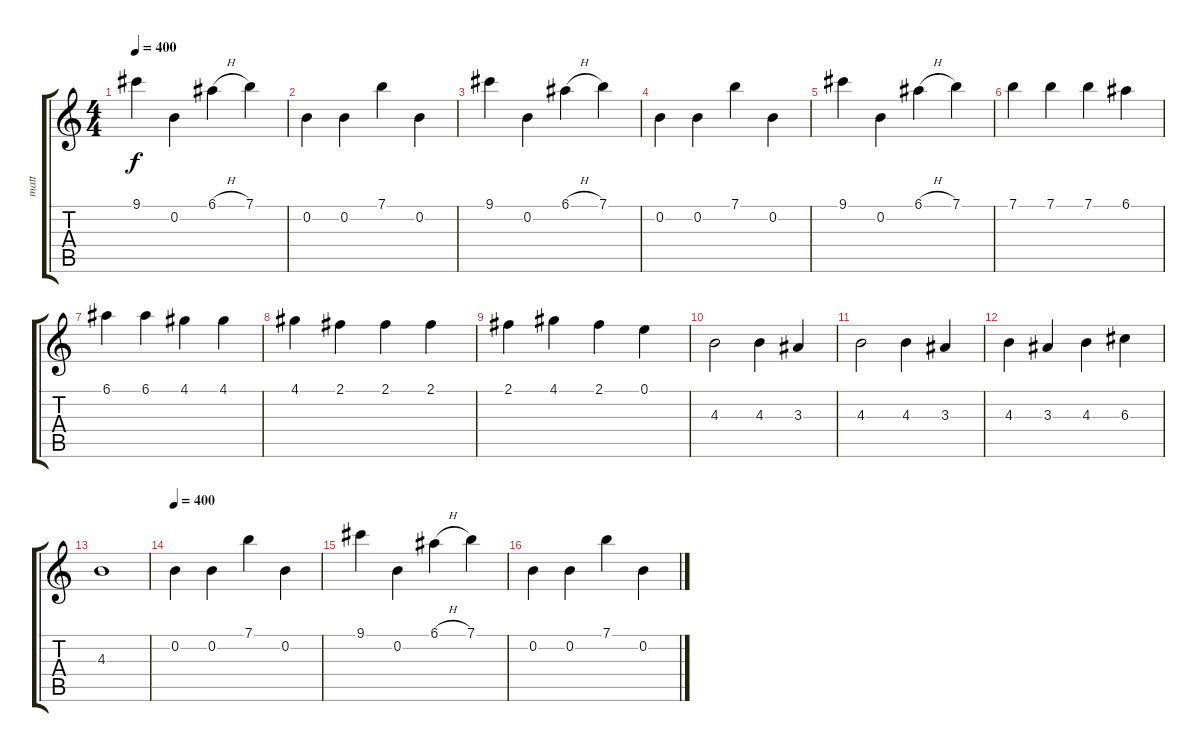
\track ("matt" "matt") {instrument distortionguitar}
\staff {score tabs}
\tuning (E4 B3 G3 D3 A2 E2) {hide}
\ts (4 4)
\tempo 400
\clef g2
\ks c
9.1.4{dy f} 0.2.4 6.1{h}.4 7.1.4 |
0.2.4 0.2.4 7.1.4 0.2.4 |
9.1.4 0.2.4 6.1{h}.4 7.1.4 |
0.2.4 0.2.4 7.1.4 0.2.4 |
9.1.4 0.2.4 6.1{h}.4 7.1.4 |
7.1.4 7.1.4 7.1.4 6.1.4 |
6.1.4 6.1.4 4.1.4 4.1.4 |
4.1.4 2.1.4 2.1.4 2.1.4 |
2.1.4 4.1.4 2.1.4 0.1.4 |
4.3.2 4.3.4 3.3.4 |
4.3.2 4.3.4 3.3.4 |
4.3.4 3.3.4 4.3.4 6.3.4 |
4.3.1 |
\tempo 400
0.2.4 0.2.4 7.1.4 0.2.4 |
9.1.4 0.2.4 6.1{h}.4 7.1.4 |
0.2.4 0.2.4 7.1.4 0.2.4
